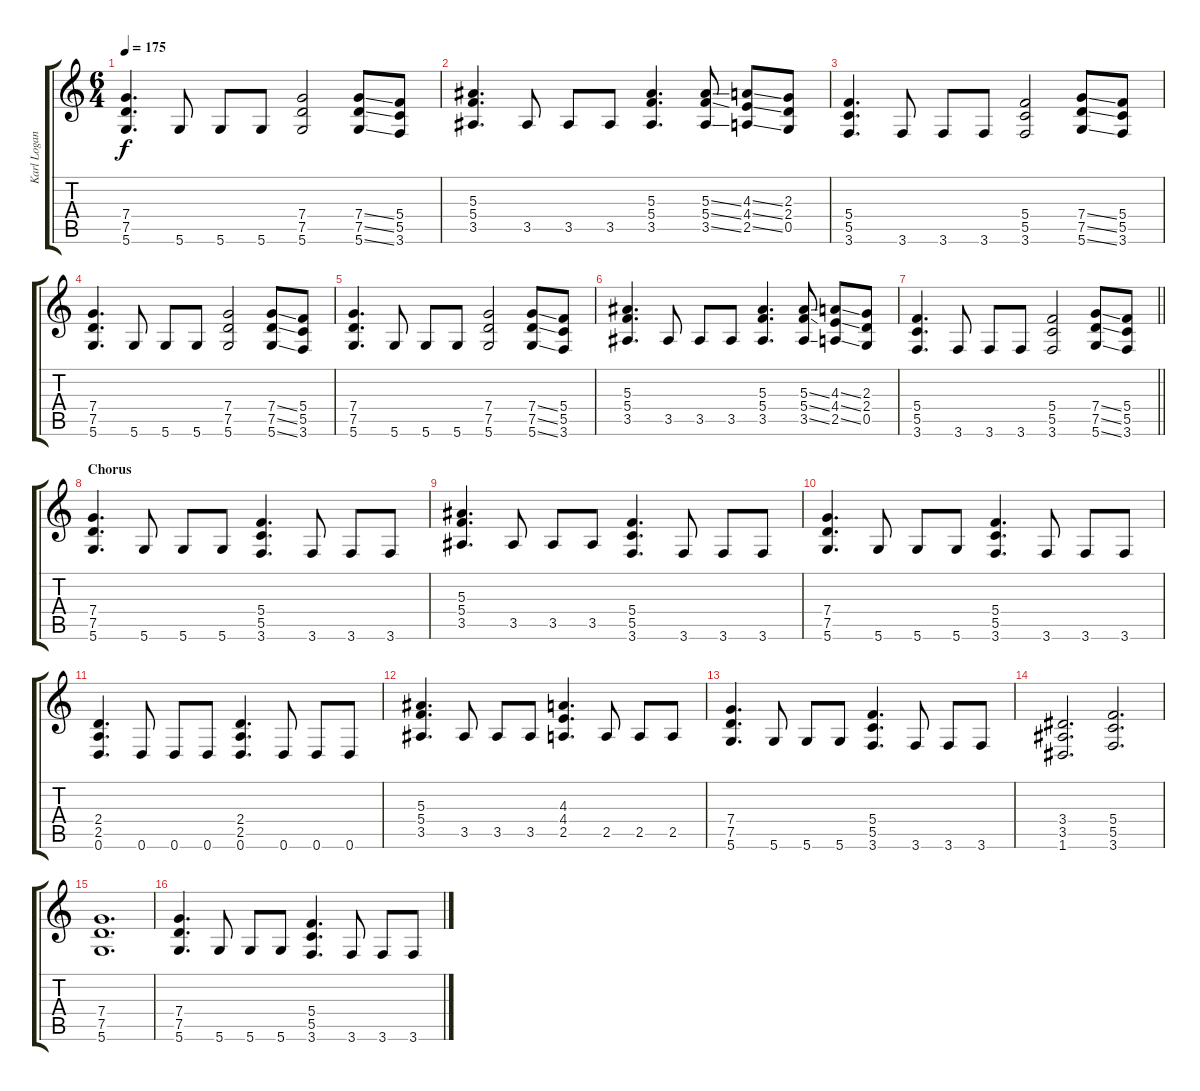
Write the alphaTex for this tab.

\track ("Karl Logan" "Karl Logan") {instrument distortionguitar}
\staff {score tabs}
\tuning (D4 A3 F3 C3 G2 D2) {hide}
\ts (6 4)
\tempo 175
\clef g2
\ks c
(7.4 7.5 5.6).4{d dy f} 5.6.8 5.6.8 5.6.8 (7.4 7.5 5.6).2 (7.4{ss} 7.5{ss} 5.6{ss}).8 (5.4 5.5 3.6).8 |
(5.3 5.4 3.5).4{d} 3.5.8 3.5.8 3.5.8 (5.3 5.4 3.5).4{d} (5.3{ss} 5.4{ss} 3.5{ss}).8 (4.3{ss} 4.4{ss} 2.5{ss}).8 (2.3 2.4 0.5).8 |
(5.4 5.5 3.6).4{d} 3.6.8 3.6.8 3.6.8 (5.4 5.5 3.6).2 (7.4{ss} 7.5{ss} 5.6{ss}).8 (5.4 5.5 3.6).8 |
(7.4 7.5 5.6).4{d} 5.6.8 5.6.8 5.6.8 (7.4 7.5 5.6).2 (7.4{ss} 7.5{ss} 5.6{ss}).8 (5.4 5.5 3.6).8 |
(7.4 7.5 5.6).4{d} 5.6.8 5.6.8 5.6.8 (7.4 7.5 5.6).2 (7.4{ss} 7.5{ss} 5.6{ss}).8 (5.4 5.5 3.6).8 |
(5.3 5.4 3.5).4{d} 3.5.8 3.5.8 3.5.8 (5.3 5.4 3.5).4{d} (5.3{ss} 5.4{ss} 3.5{ss}).8 (4.3{ss} 4.4{ss} 2.5{ss}).8 (2.3 2.4 0.5).8 |
\barLineRight lightlight
(5.4 5.5 3.6).4{d} 3.6.8 3.6.8 3.6.8 (5.4 5.5 3.6).2 (7.4{ss} 7.5{ss} 5.6{ss}).8 (5.4 5.5 3.6).8 |
\section ("" "Chorus")
(7.4 7.5 5.6).4{d} 5.6.8 5.6.8 5.6.8 (5.4 5.5 3.6).4{d} 3.6.8 3.6.8 3.6.8 |
(5.3 5.4 3.5).4{d} 3.5.8 3.5.8 3.5.8 (5.4 5.5 3.6).4{d} 3.6.8 3.6.8 3.6.8 |
(7.4 7.5 5.6).4{d} 5.6.8 5.6.8 5.6.8 (5.4 5.5 3.6).4{d} 3.6.8 3.6.8 3.6.8 |
(2.4 2.5 0.6).4{d} 0.6.8 0.6.8 0.6.8 (2.4 2.5 0.6).4{d} 0.6.8 0.6.8 0.6.8 |
(5.3 5.4 3.5).4{d} 3.5.8 3.5.8 3.5.8 (4.3 4.4 2.5).4{d} 2.5.8 2.5.8 2.5.8 |
(7.4 7.5 5.6).4{d} 5.6.8 5.6.8 5.6.8 (5.4 5.5 3.6).4{d} 3.6.8 3.6.8 3.6.8 |
(3.4 3.5 1.6).2{d} (5.4 5.5 3.6).2{d} |
(7.4 7.5 5.6).1{d} |
(7.4 7.5 5.6).4{d} 5.6.8 5.6.8 5.6.8 (5.4 5.5 3.6).4{d} 3.6.8 3.6.8 3.6.8
